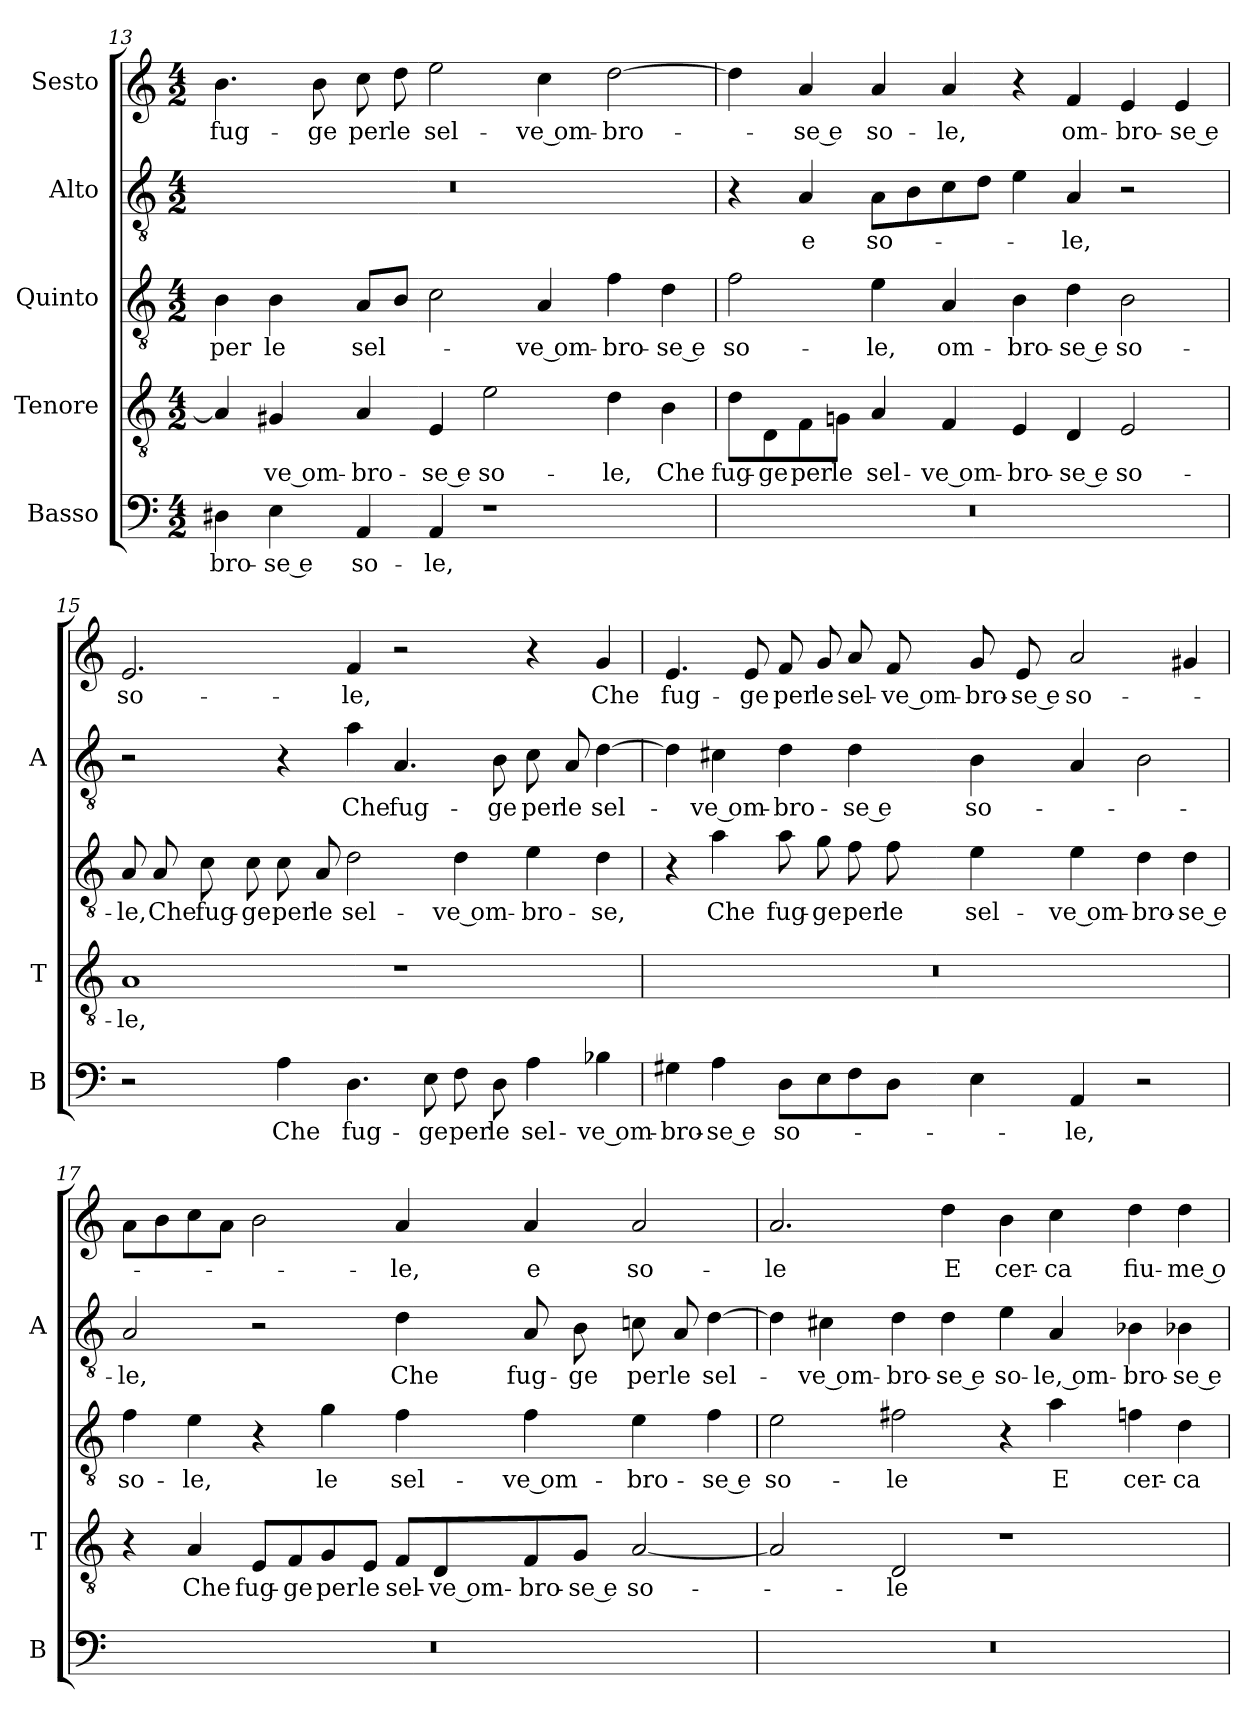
**kern	**text	**kern	**text	**kern	**text	**kern	**text	**kern	**text
*part5	*part5	*part4	*part4	*part3	*part3	*part2	*part2	*part1	*part1
*staff5	*staff5	*staff4	*staff4	*staff3	*staff3	*staff2	*staff2	*staff1	*staff1
*I"Basso	*	*I"Tenore	*	*I"Quinto	*	*I"Alto	*	*I"Sesto	*
*I'B	*	*I'T	*	*	*	*I'A	*	*	*
*clefF4	*	*clefGv2	*	*clefGv2	*	*clefGv2	*	*clefG2	*
*k[]	*	*k[]	*	*k[]	*	*k[]	*	*k[]	*
*C:	*	*C:	*	*C:	*	*C:	*	*C:	*
*M4/2	*	*M4/2	*	*M4/2	*	*M4/2	*	*M4/2	*
=13	=13	=13	=13	=13	=13	=13	=13	=13	=13
4D#X	-bro-	4A]	.	4B	per	0r	.	4.b	fug-
4E	-se e	4G#X	-ve om-	4B	le	.	.	.	.
.	.	.	.	.	.	.	.	8b	-ge
4AA	so-	4A	-bro-	8AL	sel-	.	.	8cc	per
.	.	.	.	8BJ	.	.	.	8dd	le
4AA	-le,	4E	-se e	2c	.	.	.	2ee	sel-
1r	.	2e	so-	.	.	.	.	.	.
.	.	.	.	4A	-ve om-	.	.	4cc	-ve om-
.	.	4d	-le,	4f	-bro-	.	.	[2dd	-bro-
.	.	4B	Che	4d	-se e	.	.	.	.
=14	=14	=14	=14	=14	=14	=14	=14	=14	=14
0r	.	8d\L	fug-	2f	so-	4r	.	4dd]	.
.	.	8D\	-ge	.	.	.	.	.	.
.	.	8F\	per	.	.	4A	e	4a	-se e
.	.	8Gn\J	le	.	.	.	.	.	.
.	.	4A	sel-	4e	-le,	8AL	so-	4a	so-
.	.	.	.	.	.	8B	.	.	.
.	.	4F	-ve om-	4A	om-	8c	.	4a	-le,
.	.	.	.	.	.	8dJ	.	.	.
.	.	4E	-bro-	4B	-bro-	4e	.	4r	.
.	.	4D	-se e	4d	-se e	4A	-le,	4f	om-
.	.	2E	so-	2B	so-	2r	.	4e	-bro-
.	.	.	.	.	.	.	.	4e	-se e
=15	=15	=15	=15	=15	=15	=15	=15	=15	=15
2r	.	1A	-le,	8A	-le,	2r	.	2.e	so-
.	.	.	.	8A	Che	.	.	.	.
.	.	.	.	8c	fug-	.	.	.	.
.	.	.	.	8c	-ge	.	.	.	.
4A	Che	.	.	8c	per	4r	.	.	.
.	.	.	.	8A	le	.	.	.	.
4.D	fug-	.	.	2d	sel-	4a	Che	4f	-le,
.	.	1r	.	.	.	4.A	fug-	2r	.
8E	-ge	.	.	.	.	.	.	.	.
8F	per	.	.	4d	-ve om-	.	.	.	.
8D	le	.	.	.	.	8B	-ge	.	.
4A	sel-	.	.	4e	-bro-	8c	per	4r	.
.	.	.	.	.	.	8A	le	.	.
4B-X	-ve om-	.	.	4d	-se,	[4d	sel-	4g	Che
=16	=16	=16	=16	=16	=16	=16	=16	=16	=16
4G#X	-bro-	0r	.	4r	.	4d]	.	4.e	fug-
4A	-se e	.	.	4a	Che	4c#X	-ve om-	.	.
.	.	.	.	.	.	.	.	8e	-ge
8DL	so-	.	.	8a	fug-	4d	-bro-	8f	per
8E	.	.	.	8g	-ge	.	.	8g	le
8F	.	.	.	8f	per	4d	-se e	8a	sel-
8DJ	.	.	.	8f	le	.	.	8f	-ve om-
4E	.	.	.	4e	sel-	4B	so-	8g	-bro-
.	.	.	.	.	.	.	.	8e	-se e
4AA	-le,	.	.	4e	-ve om-	4A	.	2a	so-
2r	.	.	.	4d	-bro-	2B	.	.	.
.	.	.	.	4d	-se e	.	.	4g#X	.
=17	=17	=17	=17	=17	=17	=17	=17	=17	=17
0r	.	4r	.	4f	so-	2A	-le,	8aL	.
.	.	.	.	.	.	.	.	8b	.
.	.	4A	Che	4e	-le,	.	.	8cc	.
.	.	.	.	.	.	.	.	8aJ	.
.	.	8E/L	fug-	4r	.	2r	.	2b	.
.	.	8F/	-ge	.	.	.	.	.	.
.	.	8G/	per	4g	le	.	.	.	.
.	.	8E/J	le	.	.	.	.	.	.
.	.	8F/L	sel-	4f	sel-	4d	Che	4a	-le,
.	.	8D/	-ve om-	.	.	.	.	.	.
.	.	8F/	-bro-	4f	-ve om-	8A	fug-	4a	e
.	.	8G/J	-se e	.	.	8B	-ge	.	.
.	.	[2A	so-	4e	-bro-	8cn	per	2a	so-
.	.	.	.	.	.	8A	le	.	.
.	.	.	.	4f	-se e	[4d	sel-	.	.
=18	=18	=18	=18	=18	=18	=18	=18	=18	=18
0r	.	2A]	.	2e	so-	4d]	.	2.a	-le
.	.	.	.	.	.	4c#X	-ve om-	.	.
.	.	2D	-le	2f#X	-le	4d	-bro-	.	.
.	.	.	.	.	.	4d	-se e	4dd	E
.	.	1r	.	4r	.	4e	so-	4b	cer-
.	.	.	.	4a	E	4A	-le, om-	4cc	-ca
.	.	.	.	4fn	cer-	4B-X	-bro-	4dd	fiu-
.	.	.	.	4d	-ca	4B-X	-se e	4dd	-me o
=	=	=	=	=	=	=	=	=	=
*-	*-	*-	*-	*-	*-	*-	*-	*-	*-
